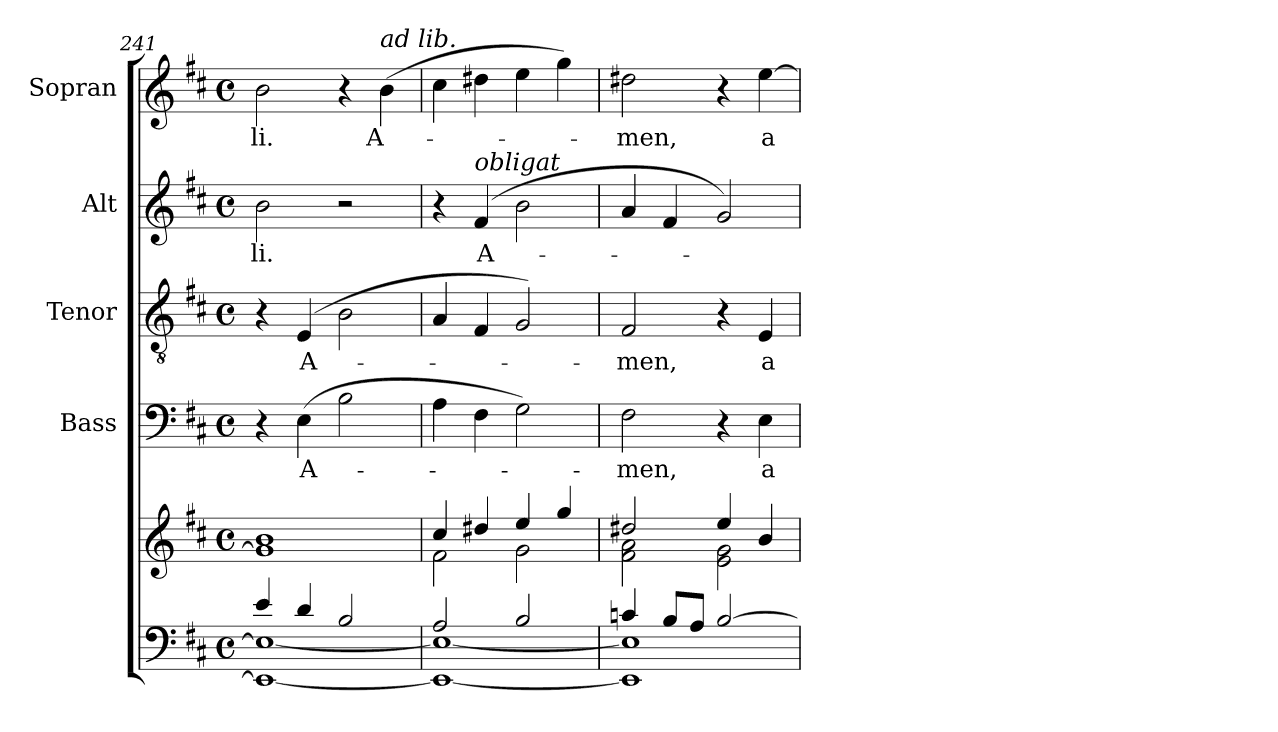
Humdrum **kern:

**kern	**kern	**kern	**text	**kern	**text	**kern	**text	**kern	**text
*part5	*part5	*part4	*part4	*part3	*part3	*part2	*part2	*part1	*part1
*staff6	*staff5	*staff4	*staff4	*staff3	*staff3	*staff2	*staff2	*staff1	*staff1
*	*	*I"Bass	*	*I"Tenor	*	*I"Alt	*	*I"Sopran	*
*	*	*I'B.	*	*I'T.	*	*I'A.	*	*I'S.	*
!!LO:PB:g=z
*clefF4	*clefG2	*clefF4	*	*clefGv2	*	*clefG2	*	*clefG2	*
*k[f#c#]	*k[f#c#]	*k[f#c#]	*	*k[f#c#]	*	*k[f#c#]	*	*k[f#c#]	*
*D:	*D:	*D:	*	*D:	*	*D:	*	*D:	*
*M4/4	*M4/4	*M4/4	*	*M4/4	*	*M4/4	*	*M4/4	*
*met(c)	*met(c)	*met(c)	*	*met(c)	*	*met(c)	*	*met(c)	*
=241	=241	=241	=241	=241	=241	=241	=241	=241	=241
*^	*^	*	*	*	*	*	*	*	*
!	!	!	!	!	!	!	!	!	!LO:LY:b	!	!LO:LY:b
4e/	1EE_ 1E_	1b	1g]	4r	.	4r	.	2b\	-li.	2b\	-li.
!	!	!	!	!	!LO:LY:b	!	!LO:LY:b	!	!	!	!
4d/	.	.	.	(>4E\	A-	(4E/	A-	.	.	.	.
2B/	.	.	.	2B\	.	2B\	.	2r	.	4r	.
!	!	!	!	!	!	!	!	!	!	!LO:TX:a:i:t=ad lib.	!
!	!	!	!	!	!	!	!	!	!	!	!LO:LY:b
.	.	.	.	.	.	.	.	.	.	(>4b\	A-
=242	=242	=242	=242	=242	=242	=242	=242	=242	=242	=242	=242
2A/	1EE_ 1E_	4cc#/	2f#\	4A\	.	4A/	.	4r	.	4cc#\	.
!	!	!	!	!	!	!	!	!LO:TX:a:i:t=obligat	!	!	!
!	!	!	!	!	!	!	!	!	!LO:LY:b	!	!
.	.	4dd#X/	.	4F#\	.	4F#/	.	(4f#/	A-	4dd#X\	.
2B/	.	4ee/	2g\	2G\)	.	2G/)	.	2b\	.	4ee\	.
.	.	4gg/	.	.	.	.	.	.	.	4gg\)	.
=243	=243	=243	=243	=243	=243	=243	=243	=243	=243	=243	=243
!	!	!	!	!	!LO:LY:b	!	!LO:LY:b	!	!	!	!LO:LY:b
4cn/	1EE] 1E]	2dd#X/	2f#\ 2a\	2F#\	-men,	2F#/	-men,	4a/	.	2dd#X\	-men,
8B/L	.	.	.	.	.	.	.	4f#/	.	.	.
8A/J	.	.	.	.	.	.	.	.	.	.	.
[>2B/	.	4ee/	2e\ 2g\	4r	.	4r	.	2g/)	.	4r	.
!	!	!	!	!	!LO:LY:b	!	!LO:LY:b	!	!	!	!LO:LY:b
.	.	4b/	.	4E\	a-	4E/	a-	.	.	[4ee\	a-
*v	*v	*	*	*	*	*	*	*	*	*	*
*	*v	*v	*	*	*	*	*	*	*	*
=	=	=	=	=	=	=	=	=	=
*-	*-	*-	*-	*-	*-	*-	*-	*-	*-
